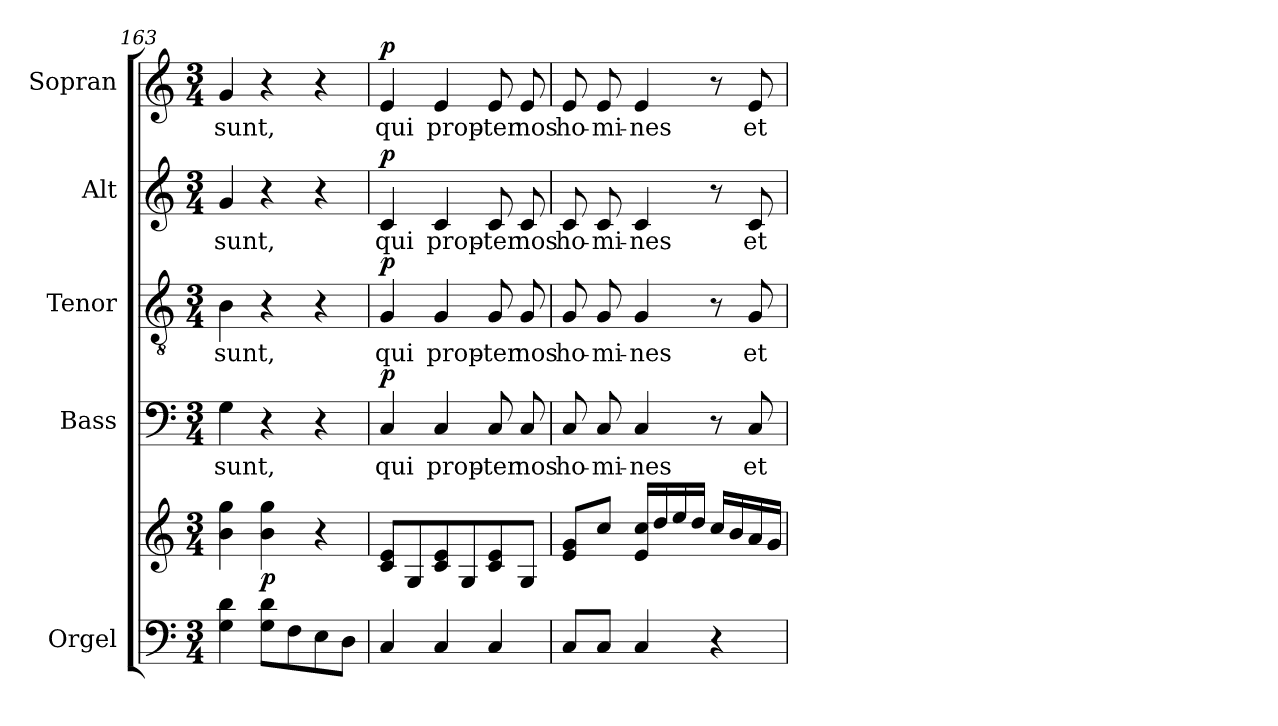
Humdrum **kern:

**kern	**kern	**dynam	**kern	**text	**dynam	**kern	**text	**dynam	**kern	**text	**dynam	**kern	**text	**dynam
*part5	*part5	*part5	*part4	*part4	*part4	*part3	*part3	*part3	*part2	*part2	*part2	*part1	*part1	*part1
*staff6	*staff5	*staff5/6	*staff4	*staff4	*staff4	*staff3	*staff3	*staff3	*staff2	*staff2	*staff2	*staff1	*staff1	*staff1
*I"Orgel	*	*	*I"Bass	*	*	*I"Tenor	*	*	*I"Alt	*	*	*I"Sopran	*	*
*I'Org.	*	*	*I'B.	*	*	*I'T.	*	*	*I'A.	*	*	*I'S.	*	*
*clefF4	*clefG2	*	*clefF4	*	*	*clefGv2	*	*	*clefG2	*	*	*clefG2	*	*
*k[]	*k[]	*	*k[]	*	*	*k[]	*	*	*k[]	*	*	*k[]	*	*
*C:	*C:	*	*C:	*	*	*C:	*	*	*C:	*	*	*C:	*	*
*M3/4	*M3/4	*	*M3/4	*	*	*M3/4	*	*	*M3/4	*	*	*M3/4	*	*
=163	=163	=163	=163	=163	=163	=163	=163	=163	=163	=163	=163	=163	=163	=163
!	!	!	!	!LO:LY:b	!	!	!LO:LY:b	!	!	!LO:LY:b	!	!	!LO:LY:b	!
4G\ 4d\	4b\ 4gg\	.	4G\	sunt,	.	4B\	sunt,	.	4g/	sunt,	.	4g/	sunt,	.
!	!	!LO:DY:b	!	!	!	!	!	!	!	!	!	!	!	!
8G\ 8d\L	4b\ 4gg\	p	4r	.	.	4r	.	.	4r	.	.	4r	.	.
8F\	.	.	.	.	.	.	.	.	.	.	.	.	.	.
8E\	4r	.	4r	.	.	4r	.	.	4r	.	.	4r	.	.
8D\J	.	.	.	.	.	.	.	.	.	.	.	.	.	.
!!LO:LB:g=z
=164	=164	=164	=164	=164	=164	=164	=164	=164	=164	=164	=164	=164	=164	=164
!	!	!	!	!LO:LY:b	!LO:DY:a	!	!LO:LY:b	!LO:DY:a	!	!LO:LY:b	!LO:DY:a	!	!LO:LY:b	!LO:DY:a
4C/	8c/ 8e/L	.	4C/	qui	p	4G/	qui	p	4c/	qui	p	4e/	qui	p
.	8G/	.	.	.	.	.	.	.	.	.	.	.	.	.
!	!	!	!	!LO:LY:b	!	!	!LO:LY:b	!	!	!LO:LY:b	!	!	!LO:LY:b	!
4C/	8c/ 8e/	.	4C/	prop-	.	4G/	prop-	.	4c/	prop-	.	4e/	prop-	.
.	8G/	.	.	.	.	.	.	.	.	.	.	.	.	.
!	!	!	!	!LO:LY:b	!	!	!LO:LY:b	!	!	!LO:LY:b	!	!	!LO:LY:b	!
4C/	8c/ 8e/	.	8C/	-ter	.	8G/	-ter	.	8c/	-ter	.	8e/	-ter	.
!	!	!	!	!LO:LY:b	!	!	!LO:LY:b	!	!	!LO:LY:b	!	!	!LO:LY:b	!
.	8G/J	.	8C/	nos	.	8G/	nos	.	8c/	nos	.	8e/	nos	.
=165	=165	=165	=165	=165	=165	=165	=165	=165	=165	=165	=165	=165	=165	=165
!	!	!	!	!LO:LY:b	!	!	!LO:LY:b	!	!	!LO:LY:b	!	!	!LO:LY:b	!
8C/L	8e/ 8g/L	.	8C/	ho-	.	8G/	ho-	.	8c/	ho-	.	8e/	ho-	.
!	!	!	!	!LO:LY:b	!	!	!LO:LY:b	!	!	!LO:LY:b	!	!	!LO:LY:b	!
8C/J	8cc/J	.	8C/	-mi-	.	8G/	-mi-	.	8c/	-mi-	.	8e/	-mi-	.
!	!	!	!	!LO:LY:b	!	!	!LO:LY:b	!	!	!LO:LY:b	!	!	!LO:LY:b	!
4C/	16e/ 16cc/LL	.	4C/	-nes	.	4G/	-nes	.	4c/	-nes	.	4e/	-nes	.
.	16dd/	.	.	.	.	.	.	.	.	.	.	.	.	.
.	16ee/	.	.	.	.	.	.	.	.	.	.	.	.	.
.	16dd/JJ	.	.	.	.	.	.	.	.	.	.	.	.	.
4r	16cc/LL	.	8r	.	.	8r	.	.	8r	.	.	8r	.	.
.	16b/	.	.	.	.	.	.	.	.	.	.	.	.	.
!	!	!	!	!LO:LY:b	!	!	!LO:LY:b	!	!	!LO:LY:b	!	!	!LO:LY:b	!
.	16a/	.	8C/	et	.	8G/	et	.	8c/	et	.	8e/	et	.
.	16g/JJ	.	.	.	.	.	.	.	.	.	.	.	.	.
=	=	=	=	=	=	=	=	=	=	=	=	=	=	=
*-	*-	*-	*-	*-	*-	*-	*-	*-	*-	*-	*-	*-	*-	*-
